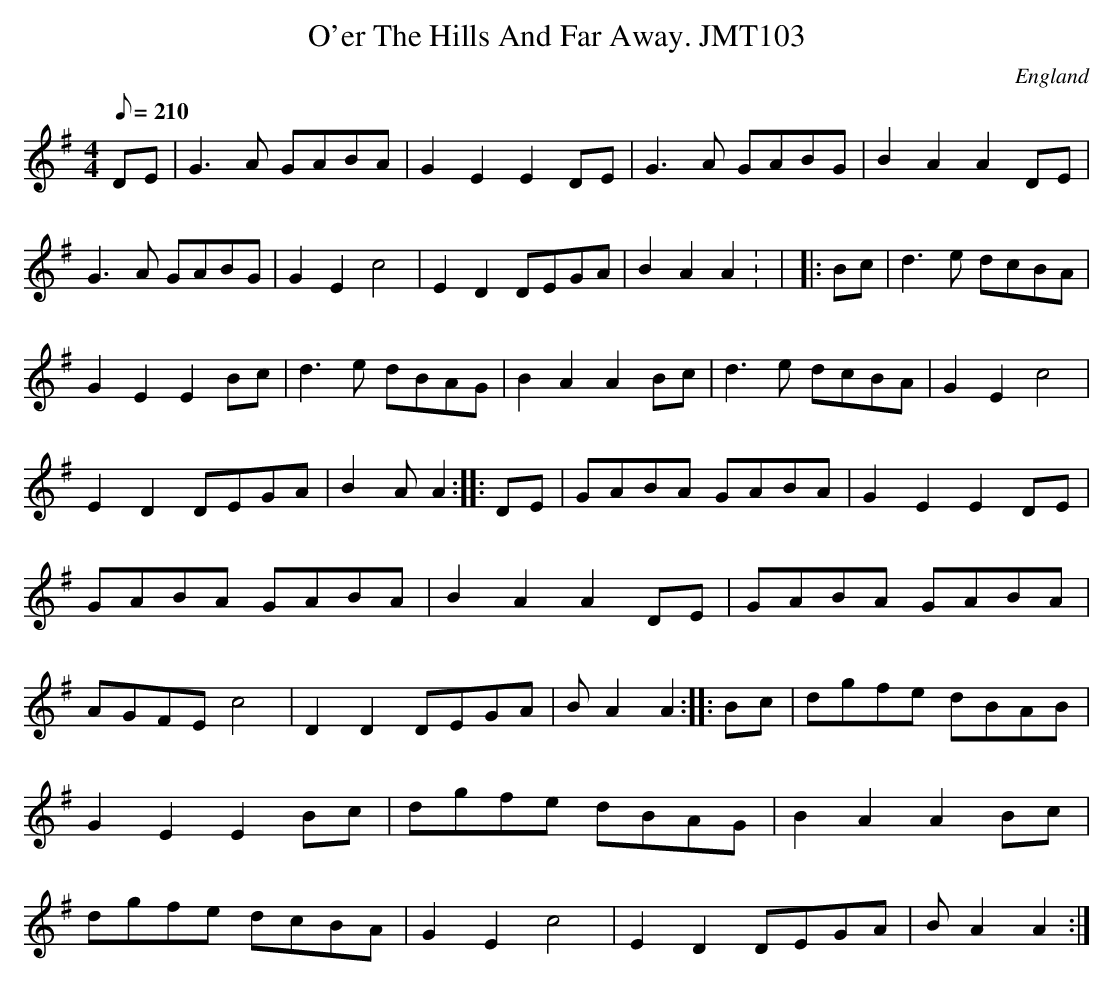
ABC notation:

X:1
T:O'er The Hills And Far Away. JMT103
M:4/4
L:1/8
Q:210
O:England
K:G
DE|G3A GABA|G2E2E2DE|G3A GABG|B2A2A2DE|!G3A GABG|G2E2c4|E2D2DEGA|B2A2A2:
|
|:Bc|d3e dcBA|!G2E2E2Bc|d3e dBAG|B2A2A2Bc|d3e dcBA|G2E2c4|!E2D2 DEGA|B2A
2A2:|
|:DE|GABA GABA|G2E2E2DE|!GABA GABA|B2A2A2DE|GABA GABA|!AGFEc4|D2D2DEGA|B
2A2A2:|
|:Bc|dgfe dBAB|!G2E2E2Bc|dgfe dBAG|B2A2A2Bc|!dgfe dcBA|G2E2c4|E2D2DEGA|B
2A2A2:|]
